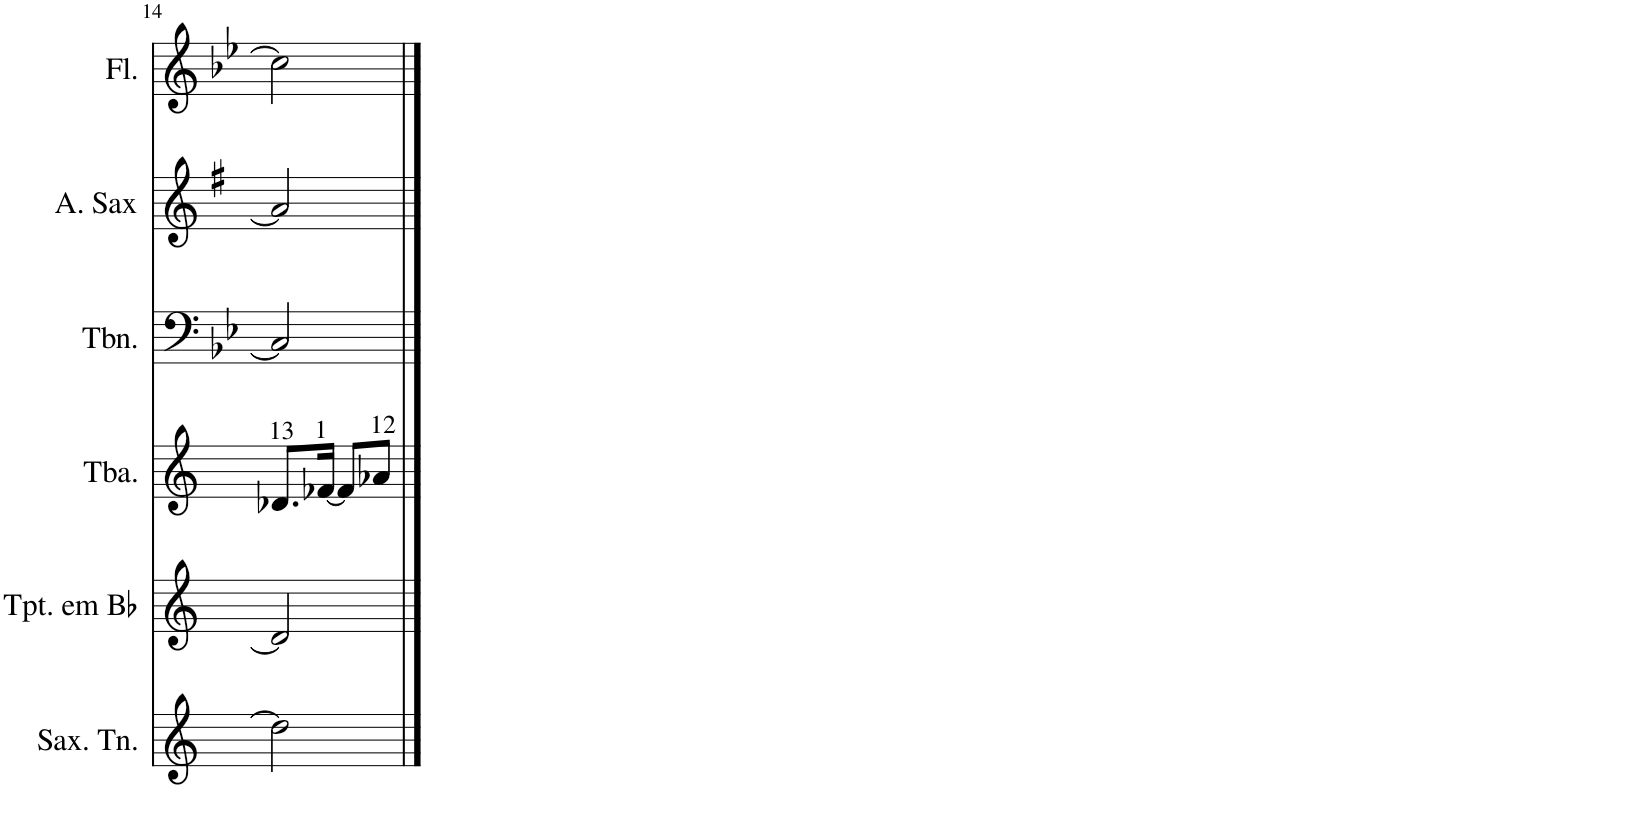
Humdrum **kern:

**kern	**kern	**kern	**kern	**kern	**kern
*part6	*part5	*part4	*part3	*part2	*part1
*staff6	*staff5	*staff4	*staff3	*staff2	*staff1
*I"Saxofone Tenor	*I"Trompete em Bb	*I"Tuba	*I"Trombone	*I"Saxofone Alto	*I"Flauta Transversal
*I'Sax. Tn.	*I'Tpt. em Bb	*I'Tba.	*I'Tbn.	*	*I'Fl.
!!LO:PB:g=z
*clefG2	*clefG2	*clefG2	*clefF4	*clefG2	*clefG2
*Trd8c14	*Trd1c2	*Trd15c25	*	*Trd5c9	*
*k[]	*k[]	*k[]	*k[b-e-]	*k[f#]	*k[b-e-]
*M2/4	*M2/4	*M2/4	*M2/4	*M2/4	*M2/4
=14	=14	=14	=14	=14	=14
!	!	!LO:TX:a:t=13	!	!	!
2dd\]	2d/]	8.d-X/L	2C/]	2a/]	2cc\]
!	!	!LO:TX:a:t=1	!	!	!
.	.	[16f-X/Jk	.	.	.
.	.	8f-/L]	.	.	.
!	!	!LO:TX:a:t=12	!	!	!
.	.	8a-X/J	.	.	.
==	==	==	==	==	==
*-	*-	*-	*-	*-	*-
